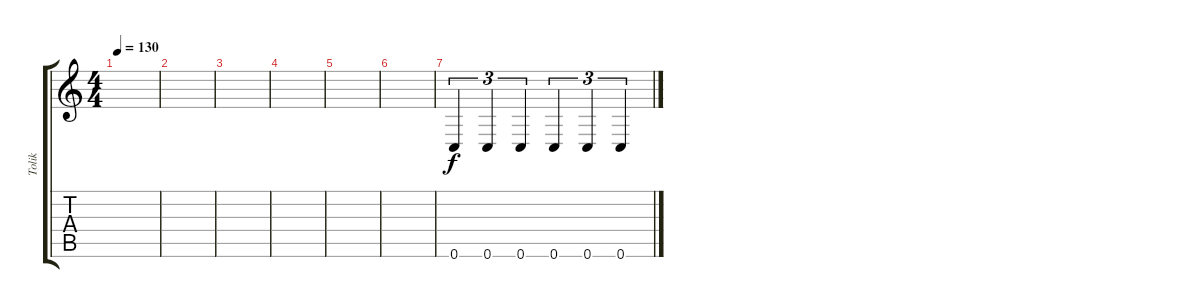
\track ("Tolik" "Tolik") {instrument distortionguitar}
\staff {score tabs}
\tuning (D4 A3 F3 C3 G2 C2) {hide}
\ts (4 4)
\tempo 130
\clef g2
\ks c
|
|
|
|
|
|
0.6.4{tu (3 2)} 0.6.4{tu (3 2)} 0.6.4{tu (3 2)} 0.6.4{tu (3 2)} 0.6.4{tu (3 2)} 0.6.4{tu (3 2)}
